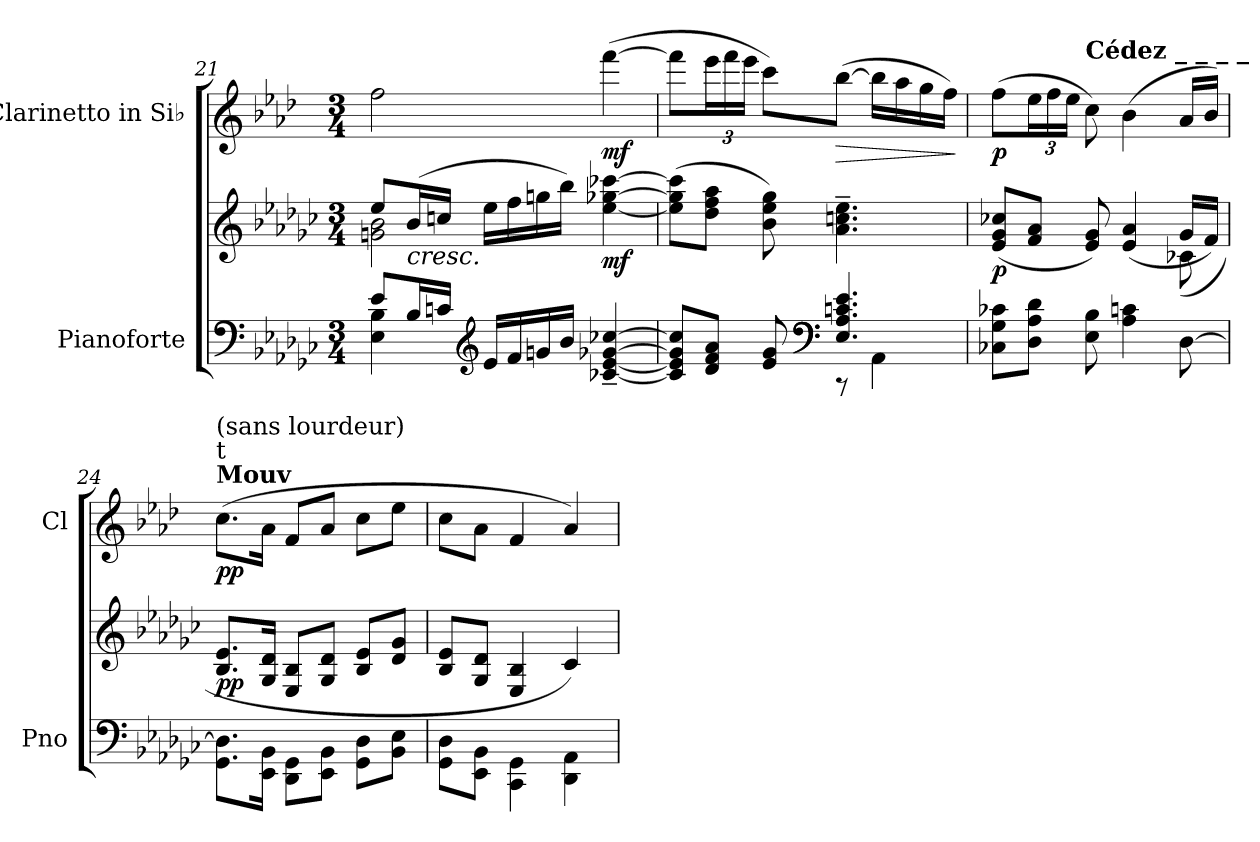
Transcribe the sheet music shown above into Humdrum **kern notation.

**kern	**kern	**dynam	**kern	**dynam
*part2	*part2	*part2	*part1	*part1
*staff3	*staff2	*staff2/3	*staff1	*staff1
*I"Pianoforte	*	*	*I"Clarinetto in Si♭	*
*I'Pno	*	*	*I'Cl	*
*clefF4	*clefG2	*	*clefG2	*
*	*	*	*ITrd1c2	*
*k[b-e-a-d-g-c-]	*k[b-e-a-d-g-c-]	*	*k[b-e-a-d-g-c-]	*
*M3/4	*M3/4	*	*M3/4	*
=21	=21	=21	=21	=21
*^	*^	*	*	*
8e-/L	4E-\ 4B-\	8ee-/L	2gn\ 2b-\	.	2ee-\	.
!	!	!	!	!LO:HP:b	!	!
16B-/L	.	(>16b-/L	.	<	.	.
16cn/JJ	.	16ccn/JJ	.	.	.	.
*clefG2	*	*	*	*	*	*
16e-/LL	2ryy	16ee-\LL	.	.	.	.
16f/	.	16ff\	.	.	.	.
16gn/	.	16ggn\	.	.	.	.
16b-/JJ	.	16bb-\JJ)	.	.	.	.
!	!	!	!	!LO:DY:b	!	!LO:DY:b
[4c-X/~ [4e-/~ [4g-X/~ [4cc-X/~	.	[4ee-\ [4gg-X\ [4ccc-X\	4ryy	mf	(>[4eee-\	mf
*	*	*v	*v	*	*	*
!!LO:LB:g=z
=22	=22	=22	=22	=22	=22
8c-/] 8e-/] 8g-/] 8cc-/]L	4.ryy	(>8ee-\] 8gg-\] 8ccc-\]L	.	8eee-\L]	.
*	*	*	*	*Xbrackettup	*
8d-/ 8f/ 8a-/J	.	8dd-\ 8ff\ 8aa-\J	.	24ddd-\L	.
.	.	.	.	24eee-\	.
.	.	.	.	24ddd-\JJ	.
8e-/ 8g-/	.	8b-\ 8ee-\ 8gg-\)	.	8bb-\L)	.
*clefF4	*	*	*	*	*
!	!	!	!	!	!LO:HP:b
8rCC	4.E-/ 4.A-/ 4.cn/ 4.e-/	4.a-\~ 4.ccn\~ 4.ee-\~	.	(>[8aa-\J	>
4AA-\	.	.	.	16aa-\LL]	.
.	.	.	.	16gg-\	.
.	.	.	.	16ff\	.
.	.	.	.	16ee-\JJ)	.
*v	*v	*	*	*	*
.	.	[	.	]
=23	=23	=23	=23	=23
*	*^	*	*	*
!	!	!	!LO:DY:b	!	!LO:DY:b
8C-X\ 8G-\ 8c-X\L	(<8e-/ 8g-/ 8cc-X/L	8ryy	p	(>8ee-\L	p
*	*v	*v	*	*	*
8D-\ 8A-\ 8d-\J	8f/ 8a-/J	.	24dd-\L	.
.	.	.	24ee-\	.
.	.	.	24dd-\JJ	.
!	!	!	!LO:TX:a:B:t=Cédez _ _ _ _	!
8E-\ 8B-\	8e-/ 8g-/)	.	8b-\)	.
(>4A-\ 4cn\	(>4e-/ 4a-/	.	(>4a-\	.
*	*^	*	*	*
[8D-\	16g-/LL	(8c-X\	.	16g-/LL	.
.	16f/JJ)	.	.	16a-/JJ)	.
*	*v	*v	*	*	*
=24	=24	=24	=24	=24
!	!	!	!LO:TX:a:B:t=Mouv	!
!	!	!	!LO:TX:a:t=t	!
!	!	!	!LO:TX:a:t=(sans lourdeur)	!
!	!	!LO:DY:b	!	!LO:DY:b
8.GG-\ 8.D-\]L	8.B-/ 8.e-/L	pp	(>8.b-\L	pp
16EE-\ 16BB-\Jk	16G-/ 16d-/Jk	.	16g-\Jk	.
8DD-\ 8GG-\L	8E-/ 8B-/L	.	8e-/L	.
8EE-\ 8BB-\J	8G-/ 8d-/J	.	8g-/J	.
8GG-\ 8D-\L	8B-/ 8e-/L	.	8b-\L	.
8BB-\ 8E-\J	8d-/ 8g-/J	.	8dd-\J	.
=25	=25	=25	=25	=25
8GG-\ 8D-\L	8B-/ 8e-/L	.	8b-\L	.
8EE-\ 8BB-\J	8G-/ 8d-/J	.	8g-\J	.
4CC-\ 4GG-\	4E-/ 4B-/	.	4e-/	.
4DD-\ 4AA-\	4c-/)	.	4g-/)	.
=	=	=	=	=
*-	*-	*-	*-	*-
